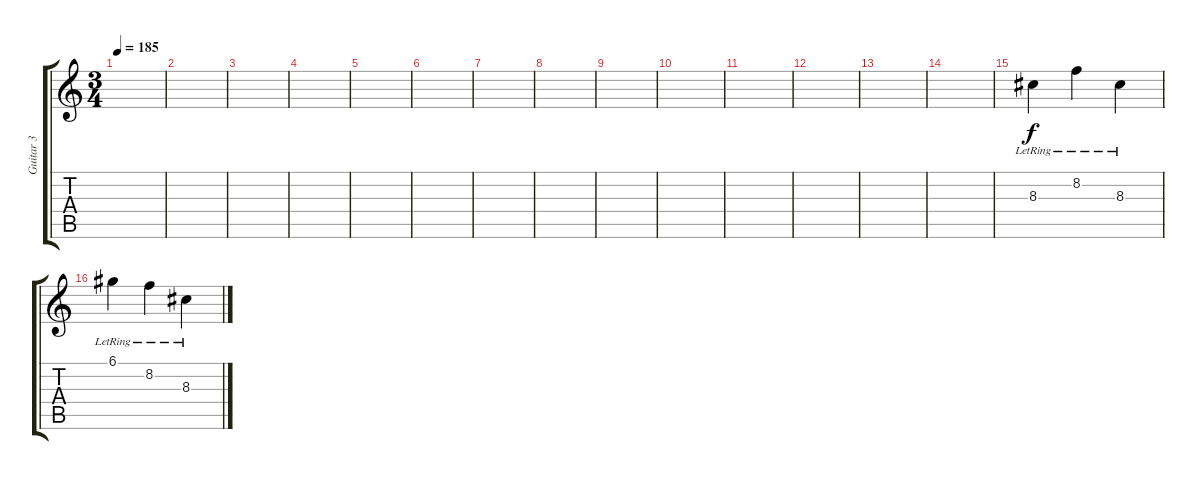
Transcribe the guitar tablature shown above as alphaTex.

\track ("Guitar 3" "Guitar 3") {instrument distortionguitar}
\staff {score tabs}
\tuning (D4 A3 F3 C3 G2 C2) {hide}
\ts (3 4)
\tempo 185
\clef g2
\ks c
|
|
|
|
|
|
|
|
|
|
|
|
|
|
8.3{lr}.4 8.2{lr}.4 8.3{lr}.4 |
6.1{lr}.4 8.2{lr}.4 8.3{lr}.4
